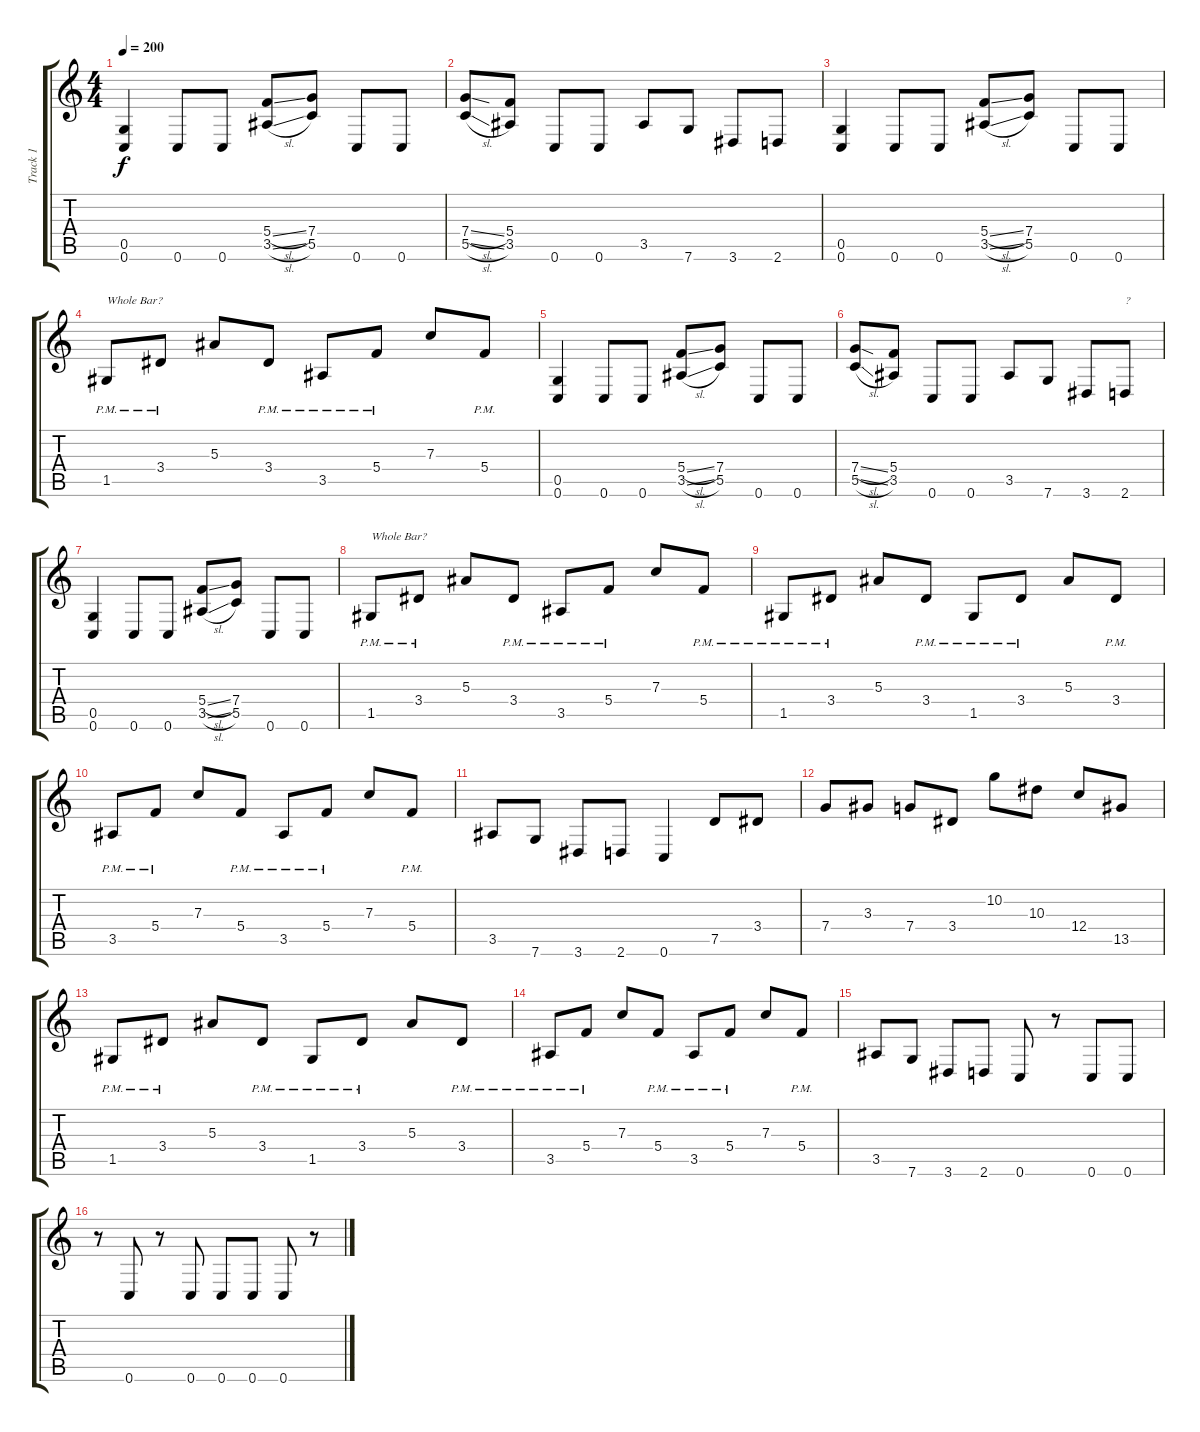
\track ("Track 1" "Track 1") {instrument distortionguitar}
\staff {score tabs}
\tuning (D4 A3 F3 C3 G2 C2) {hide}
\ts (4 4)
\tempo 200
\clef g2
\ks c
(0.5 0.6).4{dy f} 0.6.8 0.6.8 (5.4{sl} 3.5{sl}).8 (7.4 5.5).8 0.6.8 0.6.8 |
(7.4{sl} 5.5{sl}).8 (5.4 3.5).8 0.6.8 0.6.8 3.5.8 7.6.8 3.6.8 2.6.8 |
(0.5 0.6).4 0.6.8 0.6.8 (5.4{sl} 3.5{sl}).8 (7.4 5.5).8 0.6.8 0.6.8 |
1.5{pm}.8{txt "Whole Bar?"} 3.4{pm}.8 5.3.8 3.4{pm}.8 3.5{pm}.8 5.4{pm}.8 7.3.8 5.4{pm}.8 |
(0.5 0.6).4 0.6.8 0.6.8 (5.4{sl} 3.5{sl}).8 (7.4 5.5).8 0.6.8 0.6.8 |
(7.4{sl} 5.5{sl}).8 (5.4 3.5).8 0.6.8 0.6.8 3.5.8 7.6.8 3.6.8 2.6.8{txt "?"} |
(0.5 0.6).4 0.6.8 0.6.8 (5.4{sl} 3.5{sl}).8 (7.4 5.5).8 0.6.8 0.6.8 |
1.5{pm}.8{txt "Whole Bar?"} 3.4{pm}.8 5.3.8 3.4{pm}.8 3.5{pm}.8 5.4{pm}.8 7.3.8 5.4{pm}.8 |
1.5{pm}.8 3.4{pm}.8 5.3.8 3.4{pm}.8 1.5{pm}.8 3.4{pm}.8 5.3.8 3.4{pm}.8 |
3.5{pm}.8 5.4{pm}.8 7.3.8 5.4{pm}.8 3.5{pm}.8 5.4{pm}.8 7.3.8 5.4{pm}.8 |
3.5.8 7.6.8 3.6.8 2.6.8 0.6.4 7.5.8 3.4.8 |
7.4.8 3.3.8 7.4.8 3.4.8 10.2.8 10.3.8 12.4.8 13.5.8 |
1.5{pm}.8 3.4{pm}.8 5.3.8 3.4{pm}.8 1.5{pm}.8 3.4{pm}.8 5.3.8 3.4{pm}.8 |
3.5{pm}.8 5.4{pm}.8 7.3.8 5.4{pm}.8 3.5{pm}.8 5.4{pm}.8 7.3.8 5.4{pm}.8 |
3.5.8 7.6.8 3.6.8 2.6.8 0.6.8 r.8 0.6.8 0.6.8 |
r.8 0.6.8 r.8 0.6.8 0.6.8 0.6.8 0.6.8 r.8
